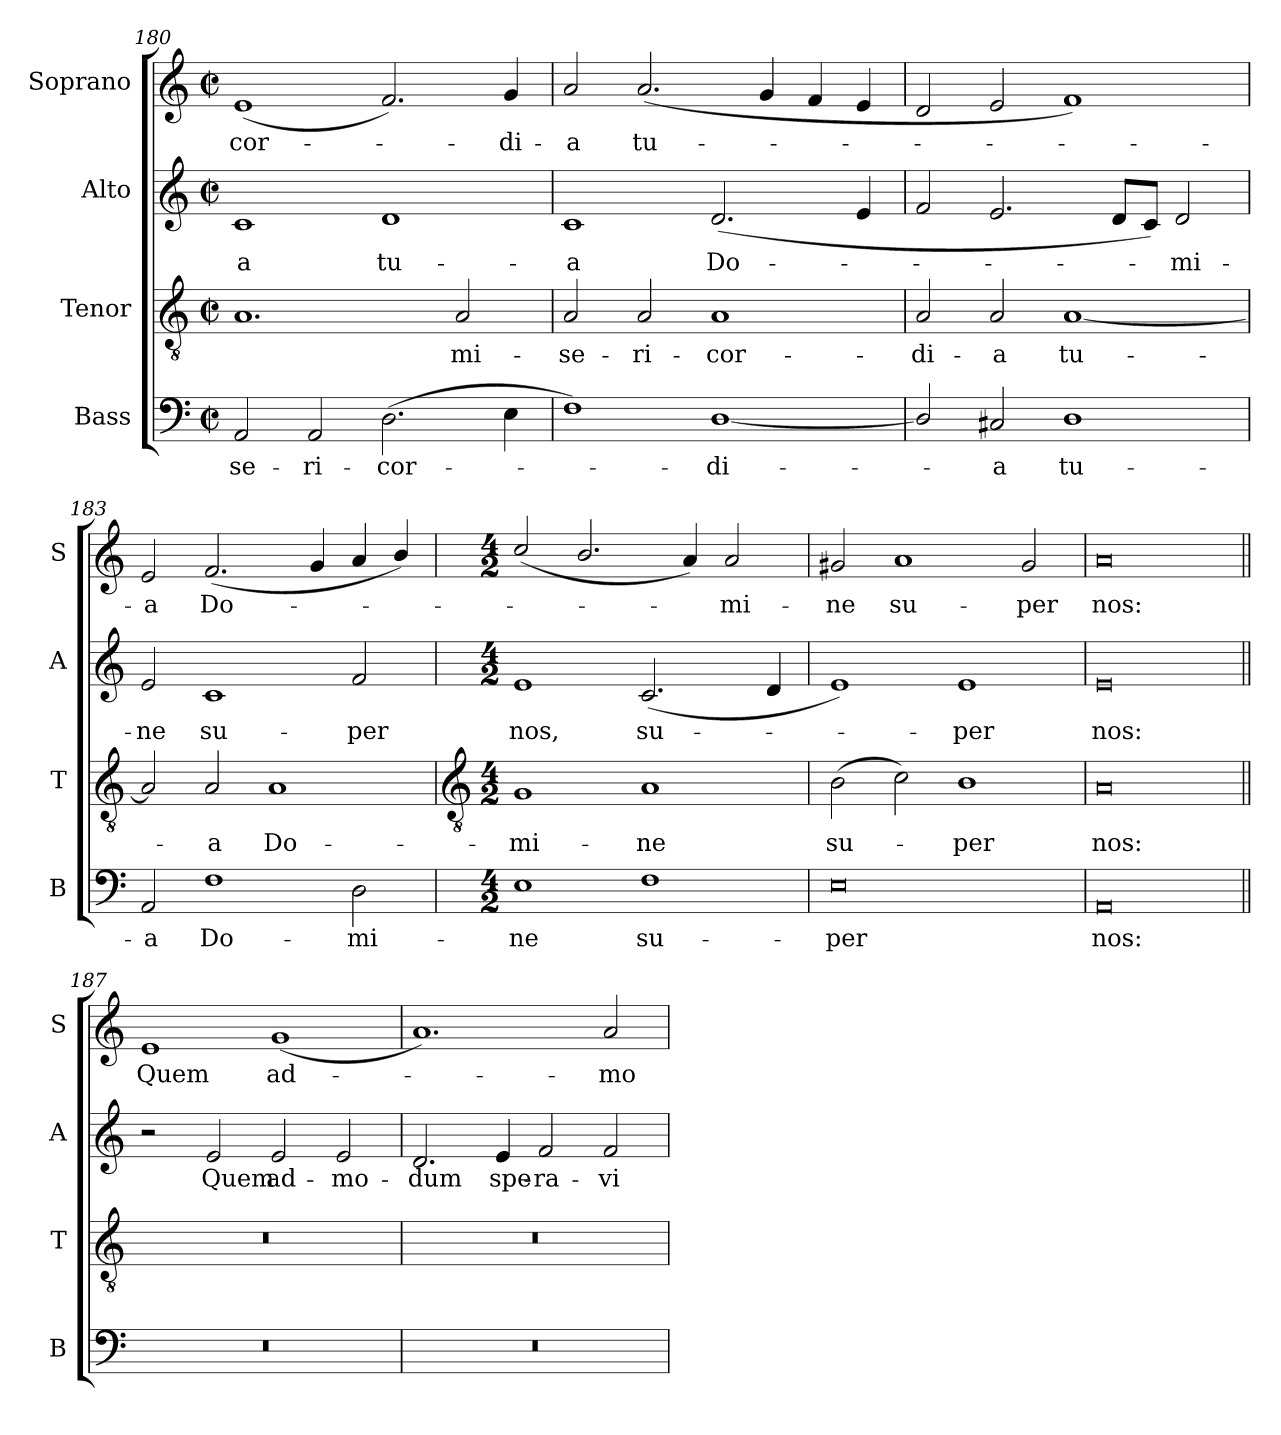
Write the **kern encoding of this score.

**kern	**text	**kern	**text	**kern	**text	**kern	**text
*part4	*part4	*part3	*part3	*part2	*part2	*part1	*part1
*staff4	*staff4	*staff3	*staff3	*staff2	*staff2	*staff1	*staff1
*I"Bass	*	*I"Tenor	*	*I"Alto	*	*I"Soprano	*
*I'B	*	*I'T	*	*I'A	*	*I'S	*
*clefF4	*	*clefGv2	*	*clefG2	*	*clefG2	*
*k[]	*	*k[]	*	*k[]	*	*k[]	*
*C:	*	*C:	*	*C:	*	*C:	*
*M4/2	*	*M4/2	*	*M4/2	*	*M4/2	*
*met(c|)	*	*met(c|)	*	*met(c|)	*	*met(c|)	*
=180	=180	=180	=180	=180	=180	=180	=180
!	!LO:LY:b	!	!	!	!LO:LY:b	!	!LO:LY:b
2AA	-se-	1.A	.	1c	-a	(<1e	-cor-
!	!LO:LY:b	!	!	!	!	!	!
2AA	-ri-	.	.	.	.	.	.
!	!LO:LY:b	!	!	!	!LO:LY:b	!	!
(>2.D	-cor-	.	.	1d	tu-	2.f)	.
!	!	!	!LO:LY:b	!	!	!	!
.	.	2A	mi-	.	.	.	.
!	!	!	!	!	!	!	!LO:LY:b
4E	.	.	.	.	.	4g	di-
=181	=181	=181	=181	=181	=181	=181	=181
!	!	!	!LO:LY:b	!	!LO:LY:b	!	!LO:LY:b
1F)	.	2A	-se-	1c	-a	2a	-a
!	!	!	!LO:LY:b	!	!	!	!LO:LY:b
.	.	2A	-ri-	.	.	(<2.a	tu-
!	!LO:LY:b	!	!LO:LY:b	!	!LO:LY:b	!	!
[1D/	di-	1A	-cor-	(<2.d	Do-	.	.
.	.	.	.	.	.	4g	.
.	.	.	.	.	.	4f	.
.	.	.	.	4e	.	4e	.
=182	=182	=182	=182	=182	=182	=182	=182
!	!	!	!LO:LY:b	!	!	!	!
2D/]	.	2A	-di-	2f	.	2d	.
!	!LO:LY:b	!	!LO:LY:b	!	!	!	!
2C#X	a	2A	-a	2.e	.	2e	.
!	!LO:LY:b	!	!LO:LY:b	!	!	!	!
1D	tu-	[1A	tu-	.	.	1f)	.
.	.	.	.	8dL	.	.	.
.	.	.	.	8cJ)	.	.	.
!	!	!	!	!	!LO:LY:b	!	!
.	.	.	.	2d	mi-	.	.
=183	=183	=183	=183	=183	=183	=183	=183
!	!LO:LY:b	!	!	!	!LO:LY:b	!	!LO:LY:b
2AA	-a	2A/]	.	2e	-ne	2e	a
!	!LO:LY:b	!	!LO:LY:b	!	!LO:LY:b	!	!LO:LY:b
1F	Do-	2A/	a	1c	su-	(<2.f	Do-
!	!	!	!LO:LY:b	!	!	!	!
.	.	1A	Do-	.	.	.	.
.	.	.	.	.	.	4g	.
!	!LO:LY:b	!	!	!	!LO:LY:b	!	!
2D	-mi-	.	.	2f	-per	4a	.
.	.	.	.	.	.	4b/)	.
!!LO:LB:g=z
=184	=184	=184	=184	=184	=184	=184	=184
*	*	*clefGv2	*	*	*	*	*
*M4/2	*	*M4/2	*	*M4/2	*	*M4/2	*
!	!LO:LY:b	!	!LO:LY:b	!	!LO:LY:b	!	!
1E	-ne	1G	-mi-	1e	nos,	(<2cc/	.
.	.	.	.	.	.	2.b/	.
!	!LO:LY:b	!	!LO:LY:b	!	!LO:LY:b	!	!
1F	su-	1A	-ne	(<2.c	su-	.	.
.	.	.	.	.	.	4a)	.
!	!	!	!	!	!	!	!LO:LY:b
.	.	.	.	.	.	2a	mi-
.	.	.	.	4d	.	.	.
=185	=185	=185	=185	=185	=185	=185	=185
!	!LO:LY:b	!	!LO:LY:b	!	!	!	!LO:LY:b
0E	-per	(>2B	su-	1e)	.	2g#X	-ne
!	!	!	!	!	!	!	!LO:LY:b
.	.	2c)	.	.	.	1a	su-
!	!	!	!LO:LY:b	!	!LO:LY:b	!	!
.	.	1B	per	1e	per	.	.
!	!	!	!	!	!	!	!LO:LY:b
.	.	.	.	.	.	2g#	-per
=186	=186	=186	=186	=186	=186	=186	=186
!	!LO:LY:b	!	!LO:LY:b	!	!LO:LY:b	!	!LO:LY:b
0AA	nos:	0A	nos:	0e	nos:	0a	nos:
=187||	=187||	=187||	=187||	=187||	=187||	=187||	=187||
!	!	!	!	!	!	!	!LO:LY:b
0r	.	0r	.	2r	.	1e	Quem
!	!	!	!	!	!LO:LY:b	!	!
.	.	.	.	2e	Quem	.	.
!	!	!	!	!	!LO:LY:b	!	!LO:LY:b
.	.	.	.	2e	ad-	(<1g	ad-
!	!	!	!	!	!LO:LY:b	!	!
.	.	.	.	2e	-mo-	.	.
=188	=188	=188	=188	=188	=188	=188	=188
!	!	!	!	!	!LO:LY:b	!	!
0r	.	0r	.	2.d	-dum	1.a)	.
!	!	!	!	!	!LO:LY:b	!	!
.	.	.	.	4e	spe-	.	.
!	!	!	!	!	!LO:LY:b	!	!
.	.	.	.	2f	-ra-	.	.
!	!	!	!	!	!LO:LY:b	!	!LO:LY:b
.	.	.	.	2f	-vi-	2a	mo-
=	=	=	=	=	=	=	=
*-	*-	*-	*-	*-	*-	*-	*-
